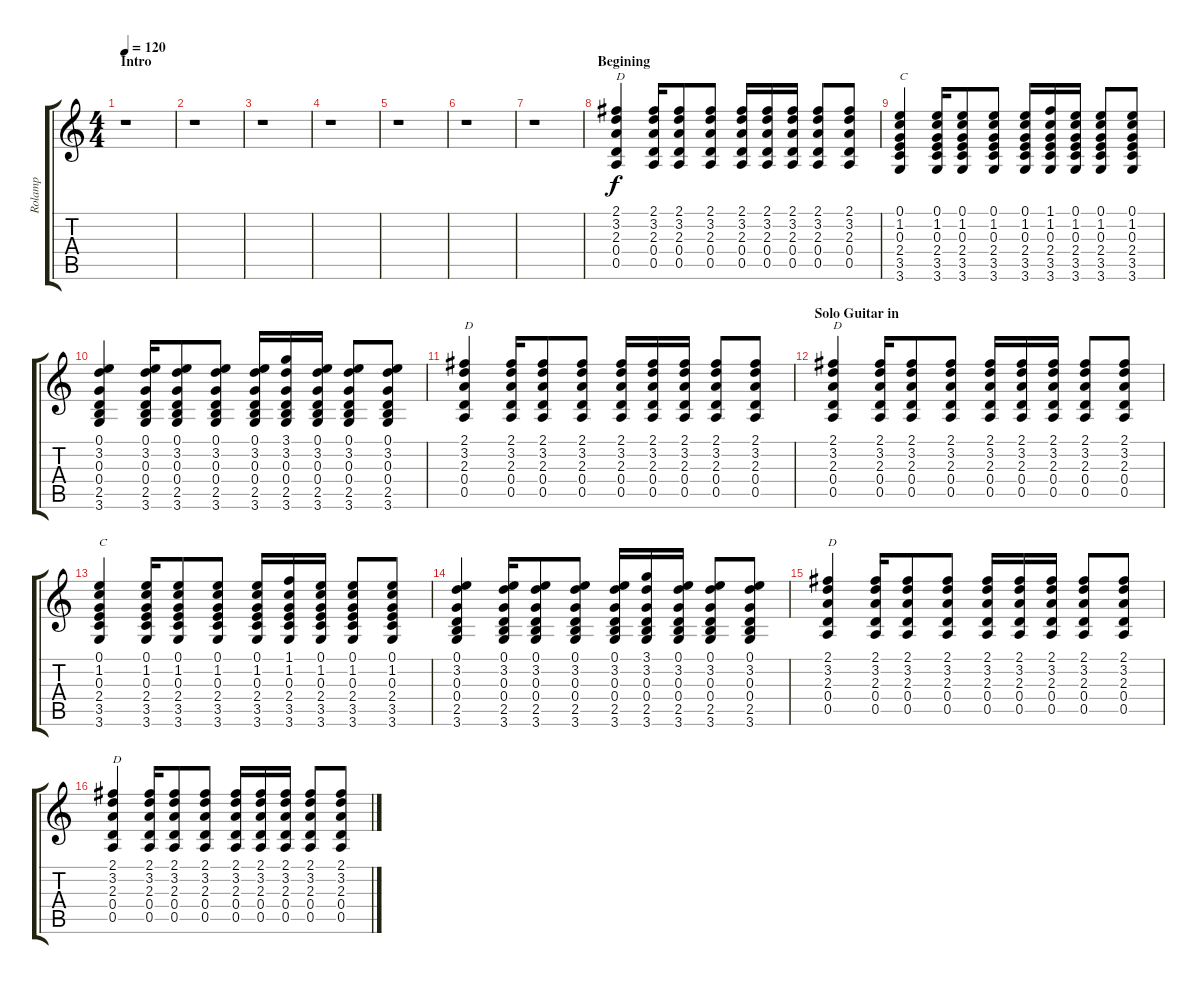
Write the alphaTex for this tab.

\track ("Rolamp" "Rolamp") {instrument acousticguitarsteel}
\staff {score tabs}
\tuning (E4 B3 G3 D3 A2 E2) {hide}
\ts (4 4)
\section ("" "Intro")
\tempo 120
\clef g2
\ks c
r.1{dy f instrument acousticguitarsteel} |
r.1 |
r.1 |
r.1 |
r.1 |
r.1 |
r.1 |
\section ("" "Begining")
(2.1 3.2 2.3 0.4 0.5).4{txt "D"} (2.1 3.2 2.3 0.4 0.5).16 (2.1 3.2 2.3 0.4 0.5).8 (2.1 3.2 2.3 0.4 0.5).8 (2.1 3.2 2.3 0.4 0.5).16 (2.1 3.2 2.3 0.4 0.5).16 (2.1 3.2 2.3 0.4 0.5).16 (2.1 3.2 2.3 0.4 0.5).8 (2.1 3.2 2.3 0.4 0.5).8 |
(0.1 1.2 0.3 2.4 3.5 3.6).4{txt "C"} (0.1 1.2 0.3 2.4 3.5 3.6).16 (0.1 1.2 0.3 2.4 3.5 3.6).8 (0.1 1.2 0.3 2.4 3.5 3.6).8 (0.1 1.2 0.3 2.4 3.5 3.6).16 (1.1 1.2 0.3 2.4 3.5 3.6).16 (0.1 1.2 0.3 2.4 3.5 3.6).16 (0.1 1.2 0.3 2.4 3.5 3.6).8 (0.1 1.2 0.3 2.4 3.5 3.6).8 |
(0.1 3.2 0.3 0.4 2.5 3.6).4 (0.1 3.2 0.3 0.4 2.5 3.6).16 (0.1 3.2 0.3 0.4 2.5 3.6).8 (0.1 3.2 0.3 0.4 2.5 3.6).8 (0.1 3.2 0.3 0.4 2.5 3.6).16 (3.1 3.2 0.3 0.4 2.5 3.6).16 (0.1 3.2 0.3 0.4 2.5 3.6).16 (0.1 3.2 0.3 0.4 2.5 3.6).8 (0.1 3.2 0.3 0.4 2.5 3.6).8 |
(2.1 3.2 2.3 0.4 0.5).4{txt "D"} (2.1 3.2 2.3 0.4 0.5).16 (2.1 3.2 2.3 0.4 0.5).8 (2.1 3.2 2.3 0.4 0.5).8 (2.1 3.2 2.3 0.4 0.5).16 (2.1 3.2 2.3 0.4 0.5).16 (2.1 3.2 2.3 0.4 0.5).16 (2.1 3.2 2.3 0.4 0.5).8 (2.1 3.2 2.3 0.4 0.5).8 |
\section ("" "Solo Guitar in")
(2.1 3.2 2.3 0.4 0.5).4{txt "D"} (2.1 3.2 2.3 0.4 0.5).16 (2.1 3.2 2.3 0.4 0.5).8 (2.1 3.2 2.3 0.4 0.5).8 (2.1 3.2 2.3 0.4 0.5).16 (2.1 3.2 2.3 0.4 0.5).16 (2.1 3.2 2.3 0.4 0.5).16 (2.1 3.2 2.3 0.4 0.5).8 (2.1 3.2 2.3 0.4 0.5).8 |
(0.1 1.2 0.3 2.4 3.5 3.6).4{txt "C"} (0.1 1.2 0.3 2.4 3.5 3.6).16 (0.1 1.2 0.3 2.4 3.5 3.6).8 (0.1 1.2 0.3 2.4 3.5 3.6).8 (0.1 1.2 0.3 2.4 3.5 3.6).16 (1.1 1.2 0.3 2.4 3.5 3.6).16 (0.1 1.2 0.3 2.4 3.5 3.6).16 (0.1 1.2 0.3 2.4 3.5 3.6).8 (0.1 1.2 0.3 2.4 3.5 3.6).8 |
(0.1 3.2 0.3 0.4 2.5 3.6).4 (0.1 3.2 0.3 0.4 2.5 3.6).16 (0.1 3.2 0.3 0.4 2.5 3.6).8 (0.1 3.2 0.3 0.4 2.5 3.6).8 (0.1 3.2 0.3 0.4 2.5 3.6).16 (3.1 3.2 0.3 0.4 2.5 3.6).16 (0.1 3.2 0.3 0.4 2.5 3.6).16 (0.1 3.2 0.3 0.4 2.5 3.6).8 (0.1 3.2 0.3 0.4 2.5 3.6).8 |
(2.1 3.2 2.3 0.4 0.5).4{txt "D"} (2.1 3.2 2.3 0.4 0.5).16 (2.1 3.2 2.3 0.4 0.5).8 (2.1 3.2 2.3 0.4 0.5).8 (2.1 3.2 2.3 0.4 0.5).16 (2.1 3.2 2.3 0.4 0.5).16 (2.1 3.2 2.3 0.4 0.5).16 (2.1 3.2 2.3 0.4 0.5).8 (2.1 3.2 2.3 0.4 0.5).8 |
(2.1 3.2 2.3 0.4 0.5).4{txt "D"} (2.1 3.2 2.3 0.4 0.5).16 (2.1 3.2 2.3 0.4 0.5).8 (2.1 3.2 2.3 0.4 0.5).8 (2.1 3.2 2.3 0.4 0.5).16 (2.1 3.2 2.3 0.4 0.5).16 (2.1 3.2 2.3 0.4 0.5).16 (2.1 3.2 2.3 0.4 0.5).8 (2.1 3.2 2.3 0.4 0.5).8
